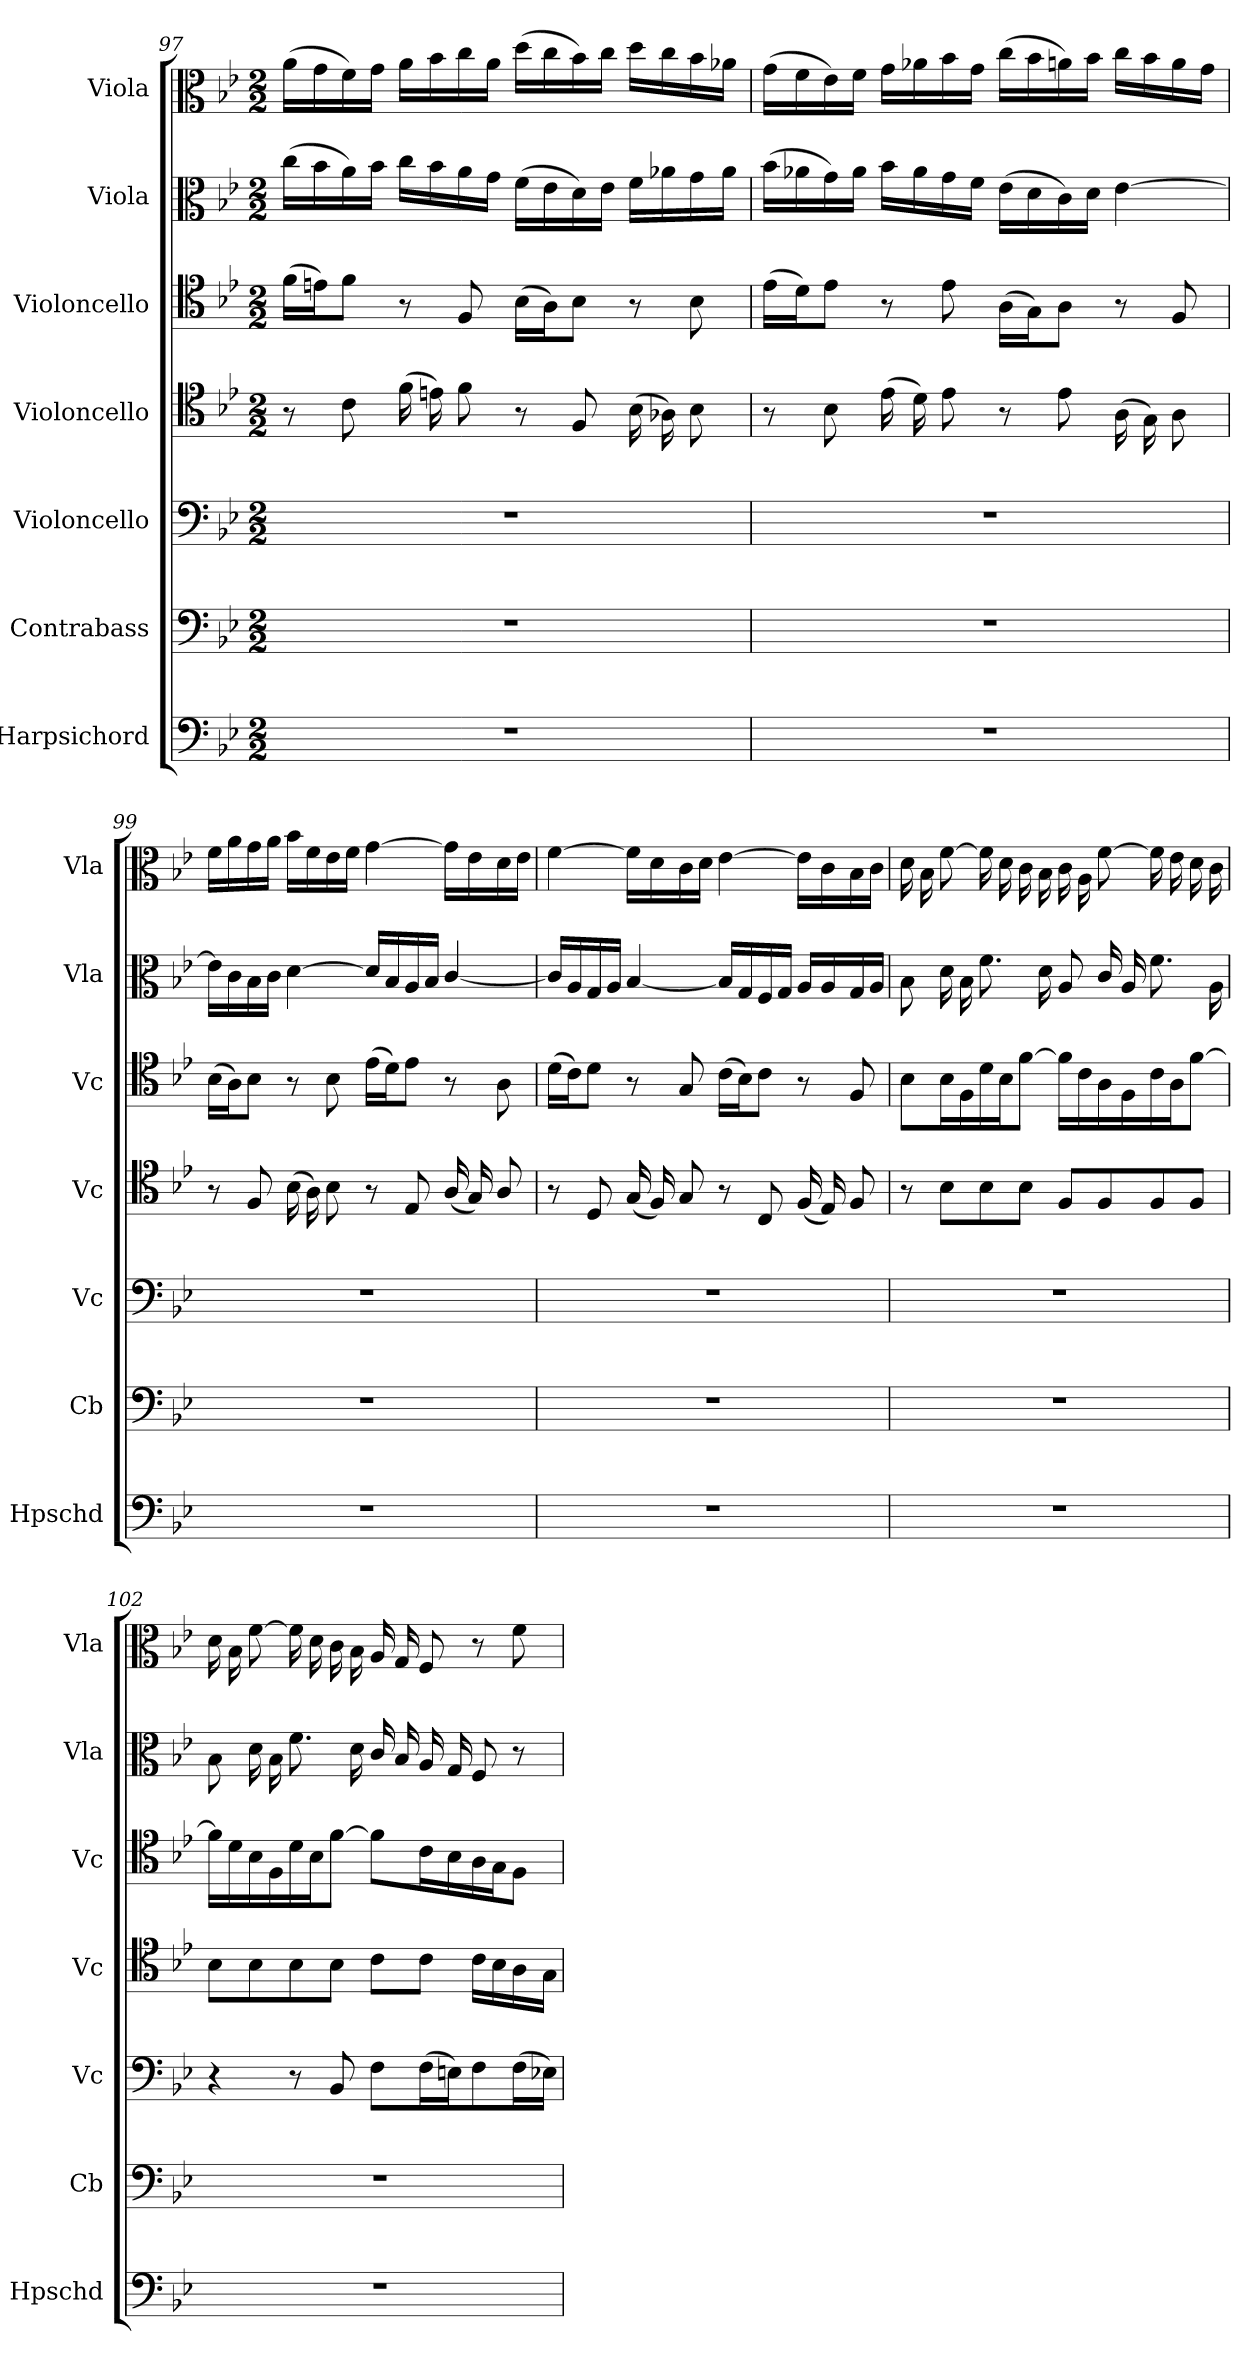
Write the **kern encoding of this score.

**kern	**kern	**kern	**kern	**kern	**kern	**kern
*part7	*part6	*part5	*part4	*part3	*part2	*part1
*staff7	*staff6	*staff5	*staff4	*staff3	*staff2	*staff1
*I"Harpsichord	*I"Contrabass	*I"Violoncello	*I"Violoncello	*I"Violoncello	*I"Viola	*I"Viola
*I'Hpschd	*I'Cb	*I'Vc	*I'Vc	*I'Vc	*I'Vla	*I'Vla
*clefF4	*clefF4	*clefF4	*clefC4	*clefC4	*clefC3	*clefC3
*	*ITrd7c12	*	*	*	*	*
*k[b-e-]	*k[b-e-]	*k[b-e-]	*k[b-e-]	*k[b-e-]	*k[b-e-]	*k[b-e-]
*B-:	*B-:	*B-:	*B-:	*B-:	*B-:	*B-:
*M2/2	*M2/2	*M2/2	*M2/2	*M2/2	*M2/2	*M2/2
=97	=97	=97	=97	=97	=97	=97
1r	1r	1r	8r	(16f\LL	(16cc\LL	(16a\LL
.	.	.	.	16en\J)	16b-\	16g\
.	.	.	8c\	8f\J	16a\)	16f\)
.	.	.	.	.	16b-\JJ	16g\JJ
.	.	.	(16f\	8r	16cc\LL	16a\LL
.	.	.	16en\)	.	16b-\	16b-\
.	.	.	8f\	8F/	16a\	16cc\
.	.	.	.	.	16g\JJ	16a\JJ
.	.	.	8r	(16B-\LL	(16f\LL	(16dd\LL
.	.	.	.	16A\J)	16e-\	16cc\
.	.	.	8F/	8B-\J	16d\)	16b-\)
.	.	.	.	.	16e-\JJ	16cc\JJ
.	.	.	(16B-\	8r	16f\LL	16dd\LL
.	.	.	16A-X\)	.	16a-X\	16cc\
.	.	.	8B-\	8B-\	16g\	16b-\
.	.	.	.	.	16a-\JJ	16a-X\JJ
=98	=98	=98	=98	=98	=98	=98
1r	1r	1r	8r	(16e-\LL	(16b-\LL	(16g\LL
.	.	.	.	16d\J)	16a-X\	16f\
.	.	.	8B-\	8e-\J	16g\)	16e-\)
.	.	.	.	.	16a-\JJ	16f\JJ
.	.	.	(16e-\	8r	16b-\LL	16g\LL
.	.	.	16d\)	.	16a-\	16a-X\
.	.	.	8e-\	8e-\	16g\	16b-\
.	.	.	.	.	16f\JJ	16g\JJ
.	.	.	8r	(16A\LL	(16e-\LL	(16cc\LL
.	.	.	.	16G\J)	16d\	16b-\
.	.	.	8e-\	8A\J	16c\)	16an\)
.	.	.	.	.	16d\JJ	16b-\JJ
.	.	.	(16A\	8r	[4e-\	16cc\LL
.	.	.	16G\)	.	.	16b-\
.	.	.	8A\	8F/	.	16a\
.	.	.	.	.	.	16g\JJ
=99	=99	=99	=99	=99	=99	=99
1r	1r	1r	8r	(16B-\LL	16e-\LL]	16f\LL
.	.	.	.	16A\J)	16c\	16a\
.	.	.	8F/	8B-\J	16B-\	16g\
.	.	.	.	.	16c\JJ	16a\JJ
.	.	.	(16B-\	8r	[4d\	16b-\LL
.	.	.	16A\)	.	.	16f\
.	.	.	8B-\	8B-\	.	16e-\
.	.	.	.	.	.	16f\JJ
.	.	.	8r	(16e-\LL	16d/LL]	[4g\
.	.	.	.	16d\J)	16B-/	.
.	.	.	8E-/	8e-\J	16A/	.
.	.	.	.	.	16B-/JJ	.
.	.	.	(16A/	8r	[4c/	16g\LL]
.	.	.	16G/)	.	.	16e-\
.	.	.	8A/	8A\	.	16d\
.	.	.	.	.	.	16e-\JJ
=100	=100	=100	=100	=100	=100	=100
1r	1r	1r	8r	(16d\LL	16c/LL]	[4f\
.	.	.	.	16c\J)	16A/	.
.	.	.	8D/	8d\J	16G/	.
.	.	.	.	.	16A/JJ	.
.	.	.	(16G/	8r	[4B-/	16f\LL]
.	.	.	16F/)	.	.	16d\
.	.	.	8G/	8G/	.	16c\
.	.	.	.	.	.	16d\JJ
.	.	.	8r	(16c\LL	16B-/LL]	[4e-\
.	.	.	.	16B-\J)	16G/	.
.	.	.	8C/	8c\J	16F/	.
.	.	.	.	.	16G/JJ	.
.	.	.	(16F/	8r	16A/LL	16e-\LL]
.	.	.	16E-/)	.	16A/	16c\
.	.	.	8F/	8F/	16G/	16B-\
.	.	.	.	.	16A/JJ	16c\JJ
=101	=101	=101	=101	=101	=101	=101
1r	1r	1r	8r	8B-\L	8B-\	16d\
.	.	.	.	.	.	16B-\
.	.	.	8B-\L	16B-\L	16d\	[8f\
.	.	.	.	16F\	16B-\	.
.	.	.	8B-\	16d\	8.f\	16f\]
.	.	.	.	16B-\J	.	16d\
.	.	.	8B-\J	[8f\J	.	16c\
.	.	.	.	.	16d\	16B-\
.	.	.	8F/L	16f\LL]	8A/	16c\
.	.	.	.	16c\	.	16A\
.	.	.	8F/	16A\	16c/	[8f\
.	.	.	.	16F\	16A/	.
.	.	.	8F/	16c\	8.f\	16f\]
.	.	.	.	16A\J	.	16e-\
.	.	.	8F/J	[8f\J	.	16d\
.	.	.	.	.	16A\	16c\
=102	=102	=102	=102	=102	=102	=102
1r	1r	4r	8B-\L	16f\LL]	8B-\	16d\
.	.	.	.	16d\	.	16B-\
.	.	.	8B-\	16B-\	16d\	[8f\
.	.	.	.	16F\	16B-\	.
.	.	8r	8B-\	16d\	8.f\	16f\]
.	.	.	.	16B-\J	.	16d\
.	.	8BB-/	8B-\J	[8f\J	.	16c\
.	.	.	.	.	16d\	16B-\
.	.	8F\L	8c\L	8f\L]	16c/	16A/
.	.	.	.	.	16B-/	16G/
.	.	(16F\L	8c\J	16c\L	16A/	8F/
.	.	16En\J)	.	16B-\	16G/	.
.	.	8F\	16c\LL	16A\	8F/	8r
.	.	.	16B-\	16G\J	.	.
.	.	(16F\L	16A\	8F\J	8r	8f\
.	.	16E-X\JJ)	16G\JJ	.	.	.
=	=	=	=	=	=	=
*-	*-	*-	*-	*-	*-	*-
